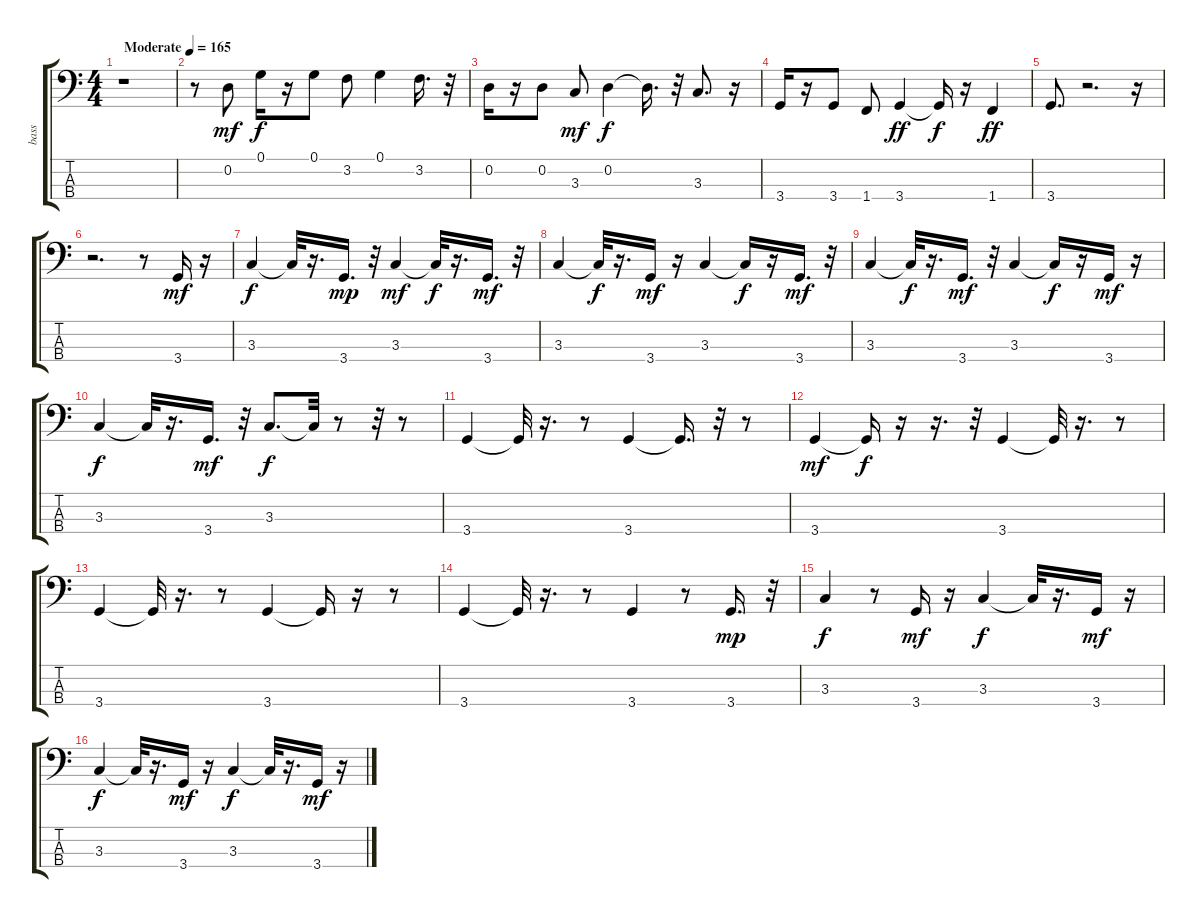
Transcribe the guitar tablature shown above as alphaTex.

\track ("bass" "bass") {instrument electricbassfinger}
\staff {score tabs}
\tuning (G2 D2 A1 E1) {hide}
\ts (4 4)
\tempo (165 "Moderate")
\clef f4
\ks c
r.1{dy mf instrument electricbassfinger} |
r.8 0.2.8 0.1.16{dy f} r.16 0.1.8 3.2.8 0.1.4 3.2.16{d} r.32 |
0.2.16 r.16 0.2.8 3.3.8{dy mf} 0.2.4{dy f} 0.2{t}.16{d} r.32 3.3.8{d} r.16 |
3.4.16 r.16 3.4.8 1.4.8 3.4.4{dy ff} 3.4{t}.16{dy f} r.16 1.4.4{dy ff} |
3.4.8{d} r.2{d} r.16 |
r.2{d} r.8 3.4.16{dy mf} r.16 |
3.3.4{dy f} 3.3{t}.32 r.16{d} 3.4.16{d dy mp} r.32 3.3.4{dy mf} 3.3{t}.32{dy f} r.16{d} 3.4.16{d dy mf} r.32 |
3.3.4 3.3{t}.32{dy f} r.16{d} 3.4.16{dy mf} r.16 3.3.4 3.3{t}.16{dy f} r.16 3.4.16{d dy mf} r.32 |
3.3.4 3.3{t}.32{dy f} r.16{d} 3.4.16{d dy mf} r.32 3.3.4 3.3{t}.16{dy f} r.16 3.4.16{dy mf} r.16 |
3.3.4{dy f} 3.3{t}.32 r.16{d} 3.4.16{d dy mf} r.32 3.3.8{d dy f} 3.3{t}.32 r.8 r.32 r.8 |
3.4.4 3.4{t}.32 r.16{d} r.8 3.4.4 3.4{t}.16{d} r.32 r.8 |
3.4.4{dy mf} 3.4{t}.16{dy f} r.16 r.16{d} r.32 3.4.4 3.4{t}.32 r.16{d} r.8 |
3.4.4 3.4{t}.32 r.16{d} r.8 3.4.4 3.4{t}.16 r.16 r.8 |
3.4.4 3.4{t}.32 r.16{d} r.8 3.4.4 r.8 3.4.16{d dy mp} r.32 |
3.3.4{dy f} r.8 3.4.16{dy mf} r.16 3.3.4{dy f} 3.3{t}.32 r.16{d} 3.4.16{dy mf} r.16 |
3.3.4{dy f} 3.3{t}.32 r.16{d} 3.4.16{dy mf} r.16 3.3.4{dy f} 3.3{t}.32 r.16{d} 3.4.16{dy mf} r.16
